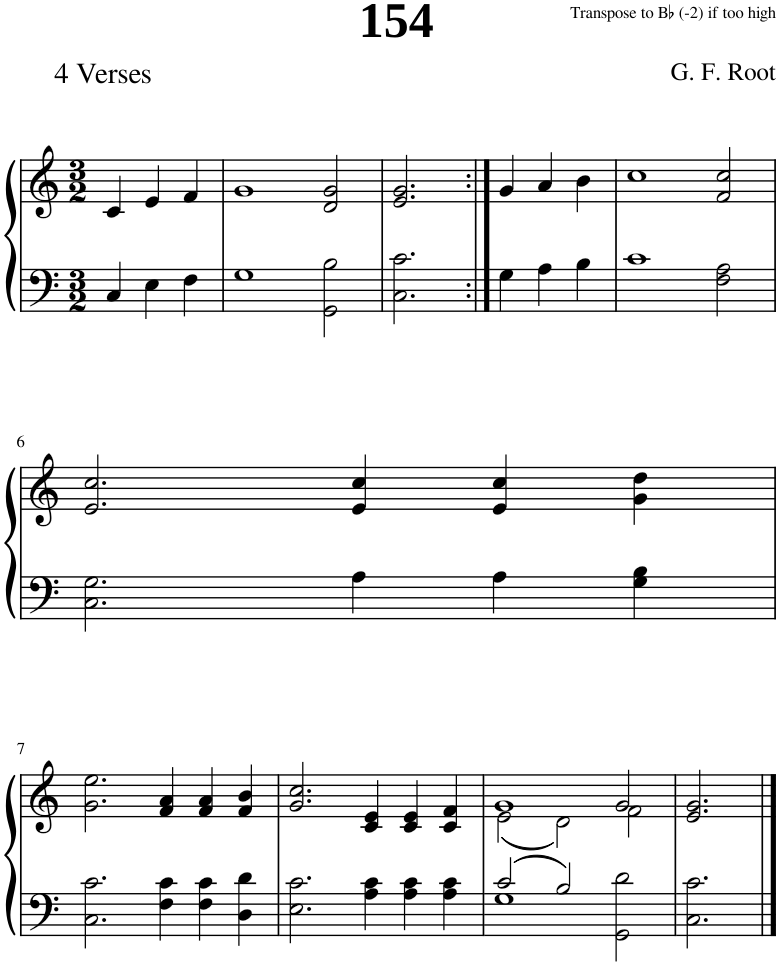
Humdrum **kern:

**kern	**kern
*part1	*part1
*staff2	*staff1
*I"Piano	*
*I'Pno.	*
*clefF4	*clefG2
*k[]	*k[]
*M3/2	*M3/2
=1	=1
4C/	4c/
4E\	4e/
4F\	4f/
=2	=2
1G	1g
2GG\ 2B\	2d/ 2g/
=3	=3
2.C\ 2.c\	2.e/ 2.g/
=4:|!	=4:|!
4G\	4g/
4A\	4a/
4B\	4b\
=5	=5
1c	1cc
2F\ 2A\	2f/ 2cc/
!!LO:LB:g=z
=6	=6
2.C\ 2.G\	2.e/ 2.cc/
4A\	4e/ 4cc/
4A\	4e/ 4cc/
4G\ 4B\	4g\ 4dd\
!!LO:LB:g=z
=7	=7
2.C\ 2.c\	2.g\ 2.ee\
4F\ 4c\	4f/ 4a/
4F\ 4c\	4f/ 4a/
4D\ 4d\	4f/ 4b/
=8	=8
2.E\ 2.c\	2.g/ 2.cc/
4A\ 4c\	4c/ 4e/
4A\ 4c\	4c/ 4e/
4A\ 4c\	4c/ 4f/
=9	=9
*^	*^
2c/	1G	1g	(2e\
2B/	.	.	2d\)
2ryy	2GG\ 2d\	2g/	2f\
*v	*v	*	*
*	*v	*v
=10	=10
2.C\ 2.c\	2.e/ 2.g/
==	==
*-	*-
